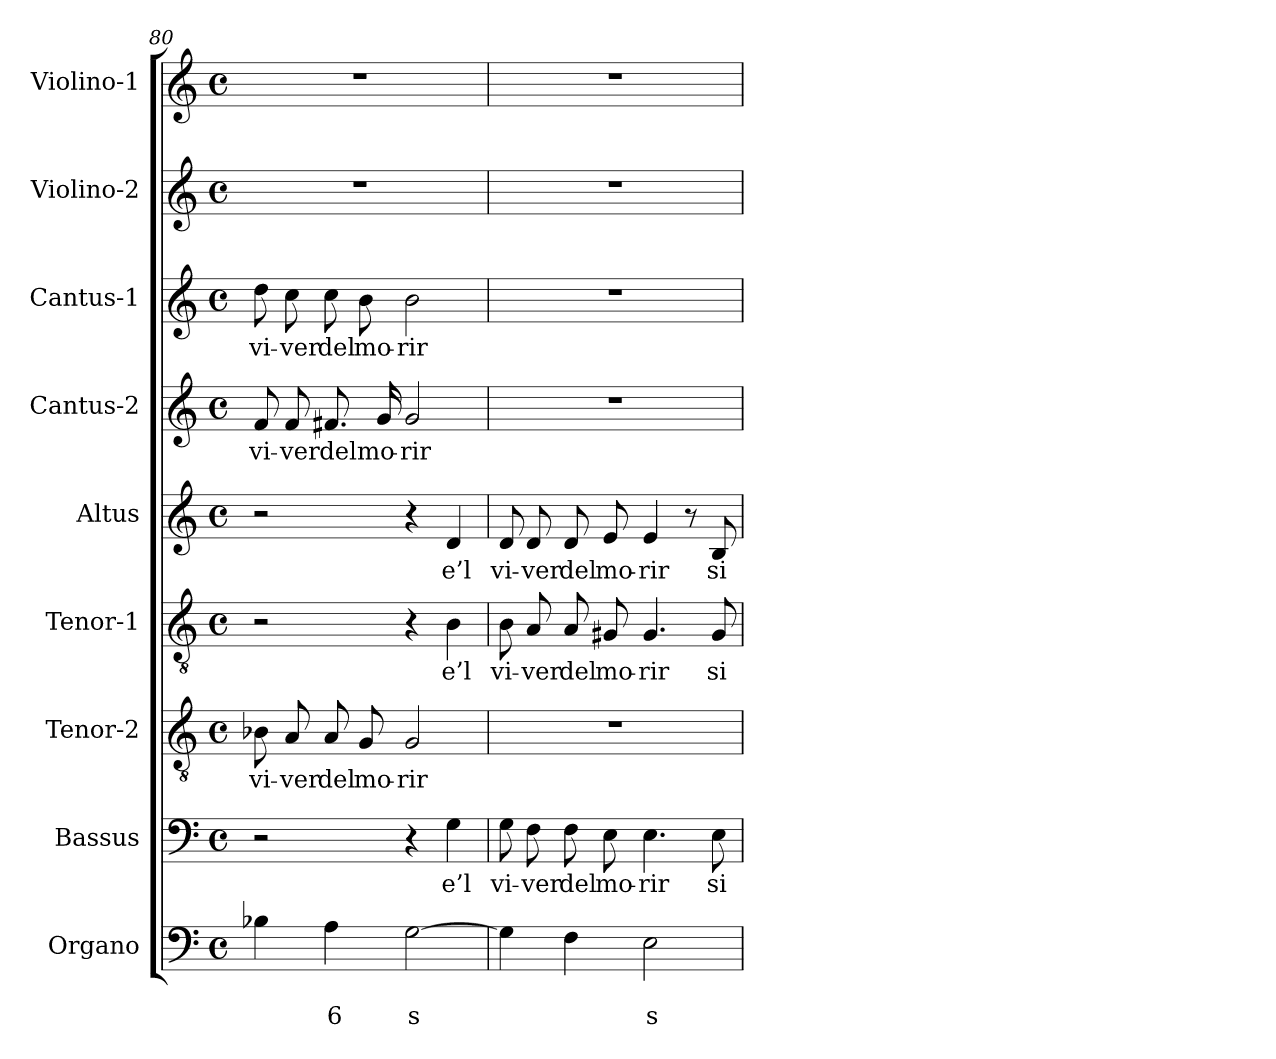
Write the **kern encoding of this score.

**kern	**text	**text	**kern	**text	**kern	**text	**kern	**text	**kern	**text	**kern	**text	**kern	**text	**kern	**kern
*part9	*part9	*part9	*part8	*part8	*part7	*part7	*part6	*part6	*part5	*part5	*part4	*part4	*part3	*part3	*part2	*part1
*staff9	*staff9	*staff9	*staff8	*staff8	*staff7	*staff7	*staff6	*staff6	*staff5	*staff5	*staff4	*staff4	*staff3	*staff3	*staff2	*staff1
*I"Organo	*	*	*I"Bassus	*	*I"Tenor-2	*	*I"Tenor-1	*	*I"Altus	*	*I"Cantus-2	*	*I"Cantus-1	*	*I"Violino-2	*I"Violino-1
*I'Og	*	*	*I'B	*	*I'T2	*	*I'T1	*	*I'A	*	*I'C2	*	*I'C1	*	*I'V2	*I'V1
*clefF4	*	*	*clefF4	*	*clefGv2	*	*clefGv2	*	*clefG2	*	*clefG2	*	*clefG2	*	*clefG2	*clefG2
*k[]	*	*	*k[]	*	*k[]	*	*k[]	*	*k[]	*	*k[]	*	*k[]	*	*k[]	*k[]
*C:	*	*	*C:	*	*C:	*	*C:	*	*C:	*	*C:	*	*C:	*	*C:	*C:
*M4/4	*	*	*M4/4	*	*M4/4	*	*M4/4	*	*M4/4	*	*M4/4	*	*M4/4	*	*M4/4	*M4/4
*met(c)	*	*	*met(c)	*	*met(c)	*	*met(c)	*	*met(c)	*	*met(c)	*	*met(c)	*	*met(c)	*met(c)
=80	=80	=80	=80	=80	=80	=80	=80	=80	=80	=80	=80	=80	=80	=80	=80	=80
!	!	!	!	!	!	!LO:LY:b	!	!	!	!	!	!	!	!	!	!
!	!	!	!	!	!	!	!	!	!	!	!	!LO:LY:b	!	!	!	!
!	!	!	!	!	!	!	!	!	!	!	!	!	!	!LO:LY:b	!	!
4B-X\	.	.	2r	.	8B-X\	vi-	2r	.	2r	.	8f/	vi-	8dd\	vi-	1r	1r
!	!	!	!	!	!	!LO:LY:b	!	!	!	!	!	!	!	!	!	!
!	!	!	!	!	!	!	!	!	!	!	!	!LO:LY:b	!	!	!	!
!	!	!	!	!	!	!	!	!	!	!	!	!	!	!LO:LY:b	!	!
.	.	.	.	.	8A/	-ver	.	.	.	.	8f/	-ver	8cc\	-ver	.	.
!	!	!LO:LY:b	!	!	!	!	!	!	!	!	!	!	!	!	!	!
!	!	!	!	!	!	!LO:LY:b	!	!	!	!	!	!	!	!	!	!
!	!	!	!	!	!	!	!	!	!	!	!	!LO:LY:b	!	!	!	!
!	!	!	!	!	!	!	!	!	!	!	!	!	!	!LO:LY:b	!	!
4A\	.	6	.	.	8A/	del	.	.	.	.	8.f#X/	del	8cc\	del	.	.
!	!	!	!	!	!	!LO:LY:b	!	!	!	!	!	!	!	!	!	!
!	!	!	!	!	!	!	!	!	!	!	!	!	!	!LO:LY:b	!	!
.	.	.	.	.	8G/	mo-	.	.	.	.	.	.	8b\	mo-	.	.
!	!	!	!	!	!	!	!	!	!	!	!	!LO:LY:b	!	!	!	!
.	.	.	.	.	.	.	.	.	.	.	16g/	mo-	.	.	.	.
!	!	!LO:LY:b	!	!	!	!	!	!	!	!	!	!	!	!	!	!
!	!	!	!	!	!	!LO:LY:b	!	!	!	!	!	!	!	!	!	!
!	!	!	!	!	!	!	!	!	!	!	!	!LO:LY:b	!	!	!	!
!	!	!	!	!	!	!	!	!	!	!	!	!	!	!LO:LY:b	!	!
[2G\	.	s	4r	.	2G/	-rir	4r	.	4r	.	2g/	-rir	2b\	-rir	.	.
!	!	!	!	!LO:LY:b	!	!	!	!	!	!	!	!	!	!	!	!
!	!	!	!	!	!	!	!	!LO:LY:b	!	!	!	!	!	!	!	!
!	!	!	!	!	!	!	!	!	!	!LO:LY:b	!	!	!	!	!	!
.	.	.	4G\	e’l	.	.	4B\	e’l	4d/	e’l	.	.	.	.	.	.
=81	=81	=81	=81	=81	=81	=81	=81	=81	=81	=81	=81	=81	=81	=81	=81	=81
!	!	!	!	!LO:LY:b	!	!	!	!	!	!	!	!	!	!	!	!
!	!	!	!	!	!	!	!	!LO:LY:b	!	!	!	!	!	!	!	!
!	!	!	!	!	!	!	!	!	!	!LO:LY:b	!	!	!	!	!	!
4G\]	.	.	8G\	vi-	1r	.	8B\	vi-	8d/	vi-	1r	.	1r	.	1r	1r
!	!	!	!	!LO:LY:b	!	!	!	!	!	!	!	!	!	!	!	!
!	!	!	!	!	!	!	!	!LO:LY:b	!	!	!	!	!	!	!	!
!	!	!	!	!	!	!	!	!	!	!LO:LY:b	!	!	!	!	!	!
.	.	.	8F\	-ver	.	.	8A/	-ver	8d/	-ver	.	.	.	.	.	.
!	!	!	!	!LO:LY:b	!	!	!	!	!	!	!	!	!	!	!	!
!	!	!	!	!	!	!	!	!LO:LY:b	!	!	!	!	!	!	!	!
!	!	!	!	!	!	!	!	!	!	!LO:LY:b	!	!	!	!	!	!
4F\	.	.	8F\	del	.	.	8A/	del	8d/	del	.	.	.	.	.	.
!	!	!	!	!LO:LY:b	!	!	!	!	!	!	!	!	!	!	!	!
!	!	!	!	!	!	!	!	!LO:LY:b	!	!	!	!	!	!	!	!
!	!	!	!	!	!	!	!	!	!	!LO:LY:b	!	!	!	!	!	!
.	.	.	8E\	mo-	.	.	8G#X/	mo-	8e/	mo-	.	.	.	.	.	.
!	!	!LO:LY:b	!	!	!	!	!	!	!	!	!	!	!	!	!	!
!	!	!	!	!LO:LY:b	!	!	!	!	!	!	!	!	!	!	!	!
!	!	!	!	!	!	!	!	!LO:LY:b	!	!	!	!	!	!	!	!
!	!	!	!	!	!	!	!	!	!	!LO:LY:b	!	!	!	!	!	!
2E\	.	s	4.E\	-rir	.	.	4.G#/	-rir	4e/	-rir	.	.	.	.	.	.
.	.	.	.	.	.	.	.	.	8r	.	.	.	.	.	.	.
!	!	!	!	!LO:LY:b	!	!	!	!	!	!	!	!	!	!	!	!
!	!	!	!	!	!	!	!	!LO:LY:b	!	!	!	!	!	!	!	!
!	!	!	!	!	!	!	!	!	!	!LO:LY:b	!	!	!	!	!	!
.	.	.	8E\	si	.	.	8G#/	si	8B/	si	.	.	.	.	.	.
=	=	=	=	=	=	=	=	=	=	=	=	=	=	=	=	=
*-	*-	*-	*-	*-	*-	*-	*-	*-	*-	*-	*-	*-	*-	*-	*-	*-
